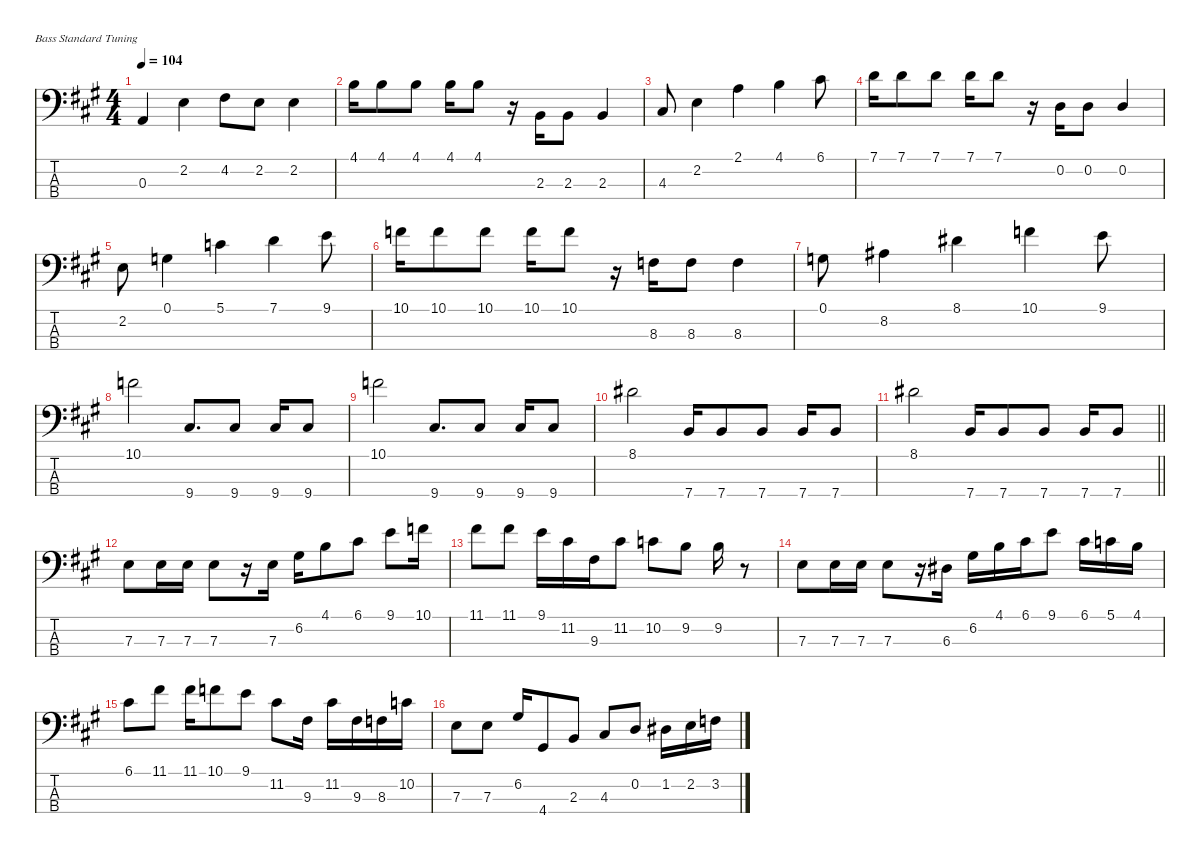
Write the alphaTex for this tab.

\defaultSystemsLayout 4
\hideDynamics
\bracketExtendMode nobrackets
\singleTrackTrackNamePolicy hidden
\multiTrackTrackNamePolicy hidden
\otherSystemsTrackNameOrientation horizontal
\track ("Bass    " "ac.bs.") {instrument acousticbass}
\staff {score tabs}
\tuning (G2 D2 A1 E1)
\ts (4 4)
\tempo 104
\clef f4
\ks a
0.3{acc forcenatural}.4{dy ff beam Up} 2.2{acc forcenatural}.4{beam Down} 4.2{acc #}.8{beam Down} 2.2{acc forcenatural}.8{beam Down} 2.2{acc forcenatural}.4{beam Down} |
4.1{acc forcenatural}.16{beam Down} 4.1{acc forcenatural}.8{beam Down} 4.1{acc forcenatural}.8{beam Down} 4.1{acc forcenatural}.16{beam Down} 4.1{acc forcenatural}.8{beam Down} r.16{beam Down} 2.3{acc forcenatural}.16{beam Up} 2.3{acc forcenatural}.8{beam Up} 2.3{acc forcenatural}.4{beam Up} |
4.3{acc #}.8{beam Up} 2.2{acc forcenatural}.4{beam Down} 2.1{acc forcenatural}.4{beam Down} 4.1{acc forcenatural}.4{beam Down} 6.1{acc #}.8{beam Down} |
7.1{acc forcenatural}.16{beam Down} 7.1{acc forcenatural}.8{beam Down} 7.1{acc forcenatural}.8{beam Down} 7.1{acc forcenatural}.16{beam Down} 7.1{acc forcenatural}.8{beam Down} r.16{beam Down} 0.2{acc forcenatural}.16{beam Up} 0.2{acc forcenatural}.8{beam Up} 0.2{acc forcenatural}.4{beam Up} |
2.2{acc forcenatural}.8{beam Down} 0.1{acc forcenatural}.4{beam Down} 5.1{acc forcenatural}.4{beam Down} 7.1{acc forcenatural}.4{beam Down} 9.1{acc forcenatural}.8{beam Down} |
10.1{acc forcenatural}.16{beam Down} 10.1{acc forcenatural}.8{beam Down} 10.1{acc forcenatural}.8{beam Down} 10.1{acc forcenatural}.16{beam Down} 10.1{acc forcenatural}.8{beam Down} r.16{beam Down} 8.3{acc forcenatural}.16{beam Down} 8.3{acc forcenatural}.8{beam Down} 8.3{acc forcenatural}.4{beam Down} |
0.1{acc forcenatural}.8{beam Down} 8.2{acc #}.4{beam Down} 8.1{acc #}.4{beam Down} 10.1{acc forcenatural}.4{beam Down} 9.1{acc forcenatural}.8{beam Down} |
10.1{acc forcenatural}.2{beam Down} 9.4{acc #}.8{d beam Up} 9.4{acc #}.8{beam Up} 9.4{acc #}.16{beam Up} 9.4{acc #}.8{beam Up} |
10.1{acc forcenatural}.2{beam Down} 9.4{acc #}.8{d beam Up} 9.4{acc #}.8{beam Up} 9.4{acc #}.16{beam Up} 9.4{acc #}.8{beam Up} |
8.1{acc #}.2{beam Down} 7.4{acc forcenatural}.16{beam Up} 7.4{acc forcenatural}.8{beam Up} 7.4{acc forcenatural}.8{beam Up} 7.4{acc forcenatural}.16{beam Up} 7.4{acc forcenatural}.8{beam Up} |
\barLineRight lightlight
8.1{acc #}.2{beam Down} 7.4{acc forcenatural}.16{beam Up} 7.4{acc forcenatural}.8{beam Up} 7.4{acc forcenatural}.8{beam Up} 7.4{acc forcenatural}.16{beam Up} 7.4{acc forcenatural}.8{beam Up} |
7.3{acc forcenatural}.8{beam Down} 7.3{acc forcenatural}.16{beam Down} 7.3{acc forcenatural}.16{beam Down} 7.3{acc forcenatural}.8{beam Down} r.16{beam Down} 7.3{acc forcenatural}.16{beam Down} 6.2{acc #}.16{beam Down} 4.1{acc forcenatural}.8{beam Down} 6.1{acc #}.8{beam Down} 9.1{acc forcenatural}.8{beam Down} 10.1{acc forcenatural}.16{beam Down} |
11.1{acc #}.8{beam Down} 11.1{acc #}.8{beam Down} 9.1{acc forcenatural}.16{beam Down} 11.2{acc #}.16{beam Down} 9.3{acc #}.16{beam Down} 11.2{acc #}.8{beam Down} 10.2{acc forcenatural}.8{beam Down} 9.2{acc forcenatural}.8{beam Down} 9.2{acc forcenatural}.16{beam Down} r.8{beam Down} |
7.3{acc forcenatural}.8{beam Down} 7.3{acc forcenatural}.16{beam Down} 7.3{acc forcenatural}.16{beam Down} 7.3{acc forcenatural}.8{beam Down} r.16{beam Down} 6.3{acc #}.16{beam Down} 6.2{acc #}.16{beam Down} 4.1{acc forcenatural}.16{beam Down} 6.1{acc #}.16{beam Down} 9.1{acc forcenatural}.8{beam Down} 6.1{acc #}.16{beam Down} 5.1{acc forcenatural}.16{beam Down} 4.1{acc forcenatural}.16{beam Down} |
6.1{acc #}.8{beam Down} 11.1{acc #}.8{beam Down} 11.1{acc #}.16{beam Down} 10.1{acc forcenatural}.8{beam Down} 9.1{acc forcenatural}.8{beam Down} 11.2{acc #}.8{beam Down} 9.3{acc #}.16{beam Down} 11.2{acc #}.16{beam Down} 9.3{acc #}.16{beam Down} 8.3{acc forcenatural}.16{beam Down} 10.2{acc forcenatural}.16{beam Down} |
7.3{acc forcenatural}.8{beam Down} 7.3{acc forcenatural}.8{beam Down} 6.2{acc #}.16{beam Up} 4.4{acc #}.8{beam Up} 2.3{acc forcenatural}.8{beam Up} 4.3{acc #}.8{beam Up} 0.2{acc forcenatural}.8{beam Up} 1.2{acc #}.16{beam Down} 2.2{acc forcenatural}.16{beam Down} 3.2{acc forcenatural}.16{beam Down}
